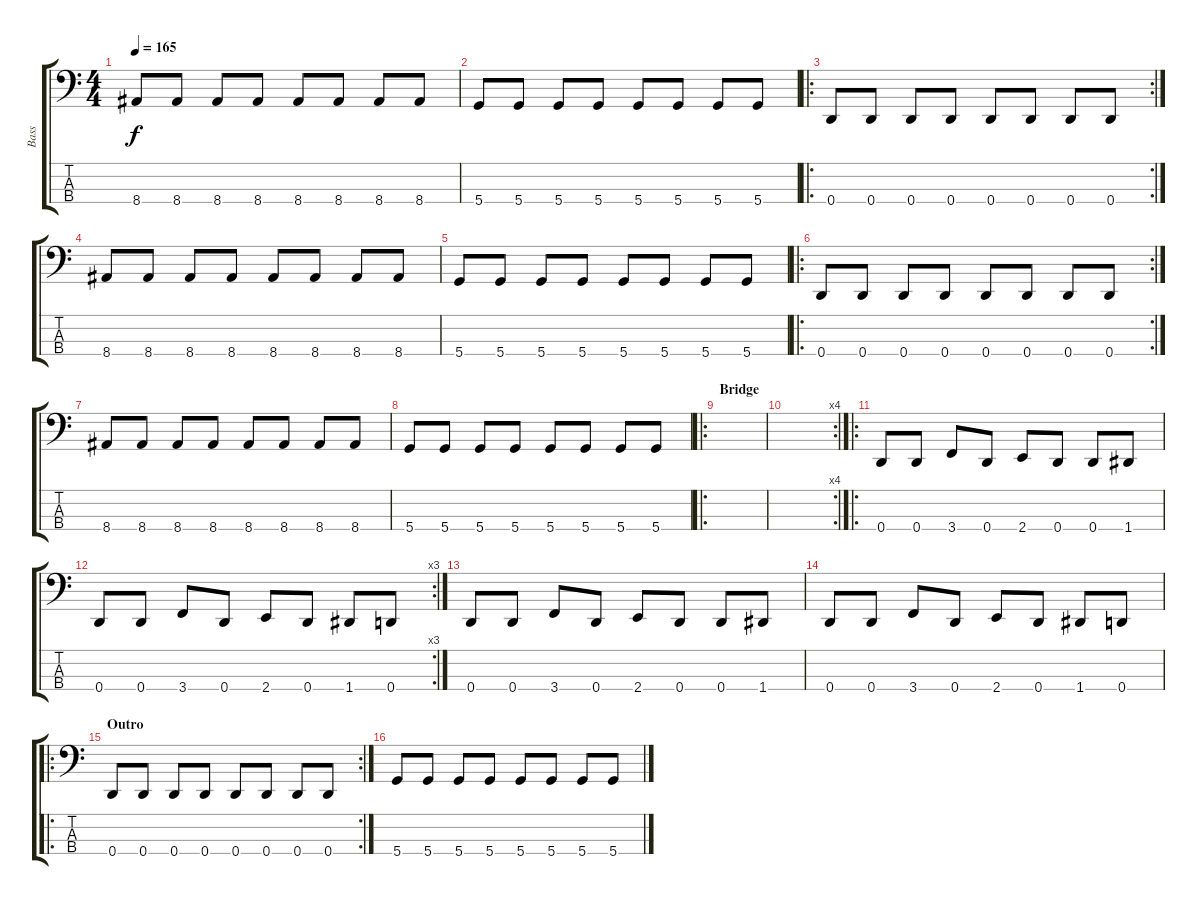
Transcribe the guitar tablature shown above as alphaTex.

\track ("Bass" "Bass") {instrument electricbassfinger}
\staff {score tabs}
\tuning (G2 D2 A1 D1) {hide}
\ts (4 4)
\tempo 165
\clef f4
\ks c
8.4.8{dy f} 8.4.8 8.4.8 8.4.8 8.4.8 8.4.8 8.4.8 8.4.8 |
5.4.8 5.4.8 5.4.8 5.4.8 5.4.8 5.4.8 5.4.8 5.4.8 |
\ro
\rc 2
0.4.8 0.4.8 0.4.8 0.4.8 0.4.8 0.4.8 0.4.8 0.4.8 |
8.4.8 8.4.8 8.4.8 8.4.8 8.4.8 8.4.8 8.4.8 8.4.8 |
5.4.8 5.4.8 5.4.8 5.4.8 5.4.8 5.4.8 5.4.8 5.4.8 |
\ro
\rc 2
0.4.8 0.4.8 0.4.8 0.4.8 0.4.8 0.4.8 0.4.8 0.4.8 |
8.4.8 8.4.8 8.4.8 8.4.8 8.4.8 8.4.8 8.4.8 8.4.8 |
5.4.8 5.4.8 5.4.8 5.4.8 5.4.8 5.4.8 5.4.8 5.4.8 |
\ro
\section ("" "Bridge")
|
\rc 4
|
\ro
0.4.8 0.4.8 3.4.8 0.4.8 2.4.8 0.4.8 0.4.8 1.4.8 |
\rc 3
0.4.8 0.4.8 3.4.8 0.4.8 2.4.8 0.4.8 1.4.8 0.4.8 |
0.4.8 0.4.8 3.4.8 0.4.8 2.4.8 0.4.8 0.4.8 1.4.8 |
0.4.8 0.4.8 3.4.8 0.4.8 2.4.8 0.4.8 1.4.8 0.4.8 |
\ro
\rc 2
\section ("" "Outro")
0.4.8 0.4.8 0.4.8 0.4.8 0.4.8 0.4.8 0.4.8 0.4.8 |
5.4.8 5.4.8 5.4.8 5.4.8 5.4.8 5.4.8 5.4.8 5.4.8
